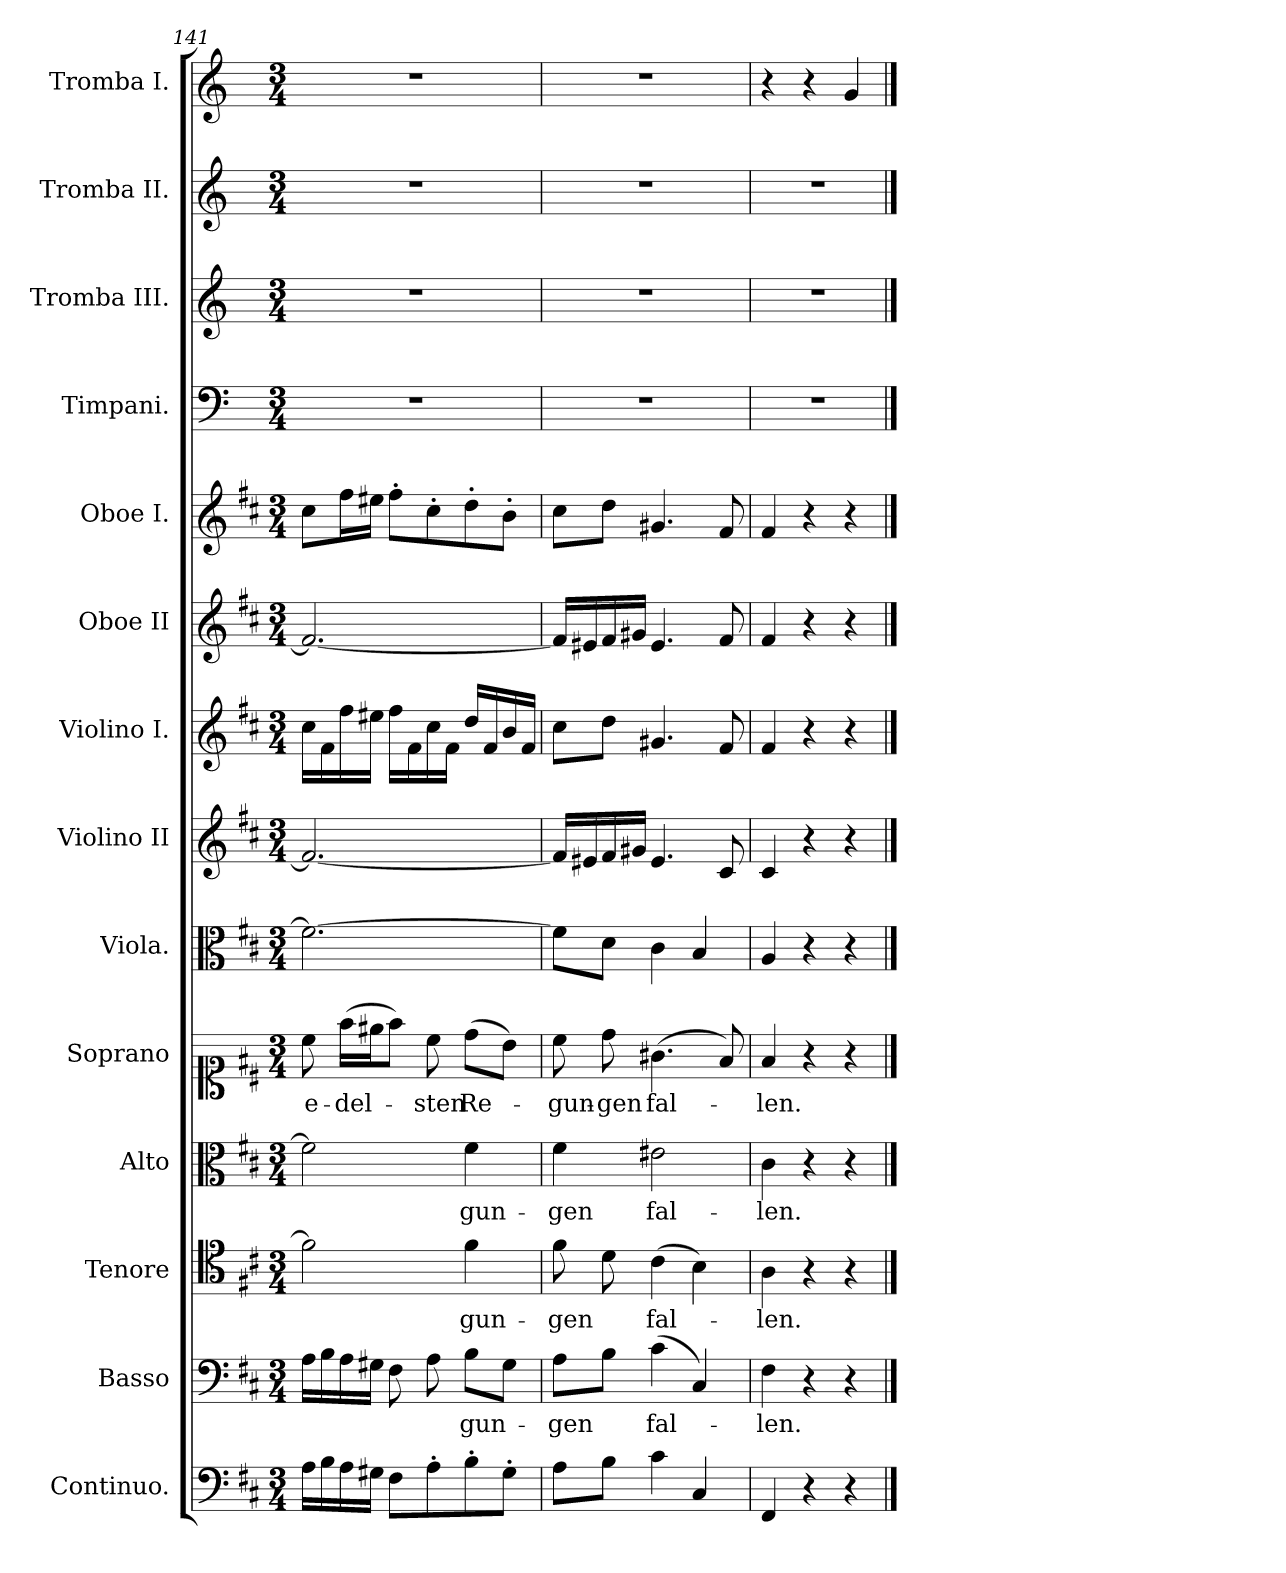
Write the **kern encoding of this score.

**kern	**kern	**text	**kern	**text	**kern	**text	**kern	**text	**kern	**kern	**kern	**kern	**kern	**kern	**kern	**kern	**kern
*part14	*part13	*part13	*part12	*part12	*part11	*part11	*part10	*part10	*part9	*part8	*part7	*part6	*part5	*part4	*part3	*part2	*part1
*staff14	*staff13	*staff13	*staff12	*staff12	*staff11	*staff11	*staff10	*staff10	*staff9	*staff8	*staff7	*staff6	*staff5	*staff4	*staff3	*staff2	*staff1
*I"Continuo.	*I"Basso	*	*I"Tenore	*	*I"Alto	*	*I"Soprano	*	*I"Viola.	*I"Violino II	*I"Violino I.	*I"Oboe II	*I"Oboe I.	*I"Timpani.	*I"Tromba III.	*I"Tromba II.	*I"Tromba I.
*	*	*	*	*	*	*	*	*	*I'Vla	*	*I'Vln	*I'Ob	*I'Ob	*I'Timp	*	*	*
!!LO:PB:g=z
*clefF4	*clefF4	*	*clefC4	*	*clefC3	*	*clefC1	*	*clefC3	*clefG2	*clefG2	*clefG2	*clefG2	*clefF4	*clefG2	*clefG2	*clefG2
*	*	*	*	*	*	*	*	*	*	*	*	*	*	*ITrd-1c-2	*ITrd-1c-2	*ITrd-1c-2	*ITrd-1c-2
*k[f#c#]	*k[f#c#]	*	*k[f#c#]	*	*k[f#c#]	*	*k[f#c#]	*	*k[f#c#]	*k[f#c#]	*k[f#c#]	*k[f#c#]	*k[f#c#]	*k[f#c#]	*k[f#c#]	*k[f#c#]	*k[f#c#]
*M3/4	*M3/4	*	*M3/4	*	*M3/4	*	*M3/4	*	*M3/4	*M3/4	*M3/4	*M3/4	*M3/4	*M3/4	*M3/4	*M3/4	*M3/4
=141	=141	=141	=141	=141	=141	=141	=141	=141	=141	=141	=141	=141	=141	=141	=141	=141	=141
!	!	!	!	!	!	!	!	!LO:LY:b	!	!	!	!	!	!	!	!	!
16A\LL	16A\LL	.	2f#\]	.	2f#\]	.	8cc#\	e-	2.f#\_	2.f#/_	16cc#\LL	2.f#/_	8cc#\L	2.r	2.r	2.r	2.r
16B\	16B\	.	.	.	.	.	.	.	.	.	16f#\	.	.	.	.	.	.
!	!	!	!	!	!	!	!	!LO:LY:b	!	!	!	!	!	!	!	!	!
16A\	16A\	.	.	.	.	.	(>16ff#\LL	-del-	.	.	16ff#\	.	16ff#\L	.	.	.	.
16G#X\JJ	16G#X\JJ	.	.	.	.	.	16ee#X\J	.	.	.	16ee#X\JJ	.	16ee#X\JJ	.	.	.	.
8F#\L	8F#\	.	.	.	.	.	8ff#\J)	.	.	.	16ff#\LL	.	8ff#'\L	.	.	.	.
.	.	.	.	.	.	.	.	.	.	.	16f#\	.	.	.	.	.	.
!	!	!	!	!	!	!	!	!LO:LY:b	!	!	!	!	!	!	!	!	!
8A'\	8A\	.	.	.	.	.	8cc#\	-sten	.	.	16cc#\	.	8cc#'\	.	.	.	.
.	.	.	.	.	.	.	.	.	.	.	16f#\JJ	.	.	.	.	.	.
!	!	!LO:LY:b	!	!LO:LY:b	!	!LO:LY:b	!	!LO:LY:b	!	!	!	!	!	!	!	!	!
8B'\	8B\L	-gun-	4f#\	-gun-	4f#\	-gun-	(>8dd\L	Re-	.	.	16dd/LL	.	8dd'\	.	.	.	.
.	.	.	.	.	.	.	.	.	.	.	16f#/	.	.	.	.	.	.
8G#'\J	8G#\J	.	.	.	.	.	8b\J)	.	.	.	16b/	.	8b'\J	.	.	.	.
.	.	.	.	.	.	.	.	.	.	.	16f#/JJ	.	.	.	.	.	.
=142	=142	=142	=142	=142	=142	=142	=142	=142	=142	=142	=142	=142	=142	=142	=142	=142	=142
!	!	!LO:LY:b	!	!LO:LY:b	!	!LO:LY:b	!	!LO:LY:b	!	!	!	!	!	!	!	!	!
8A\L	8A\L	-gen	8f#\	-gen	4f#\	-gen	8cc#\	-gun-	8f#\L]	16f#/LL]	8cc#\L	16f#/LL]	8cc#\L	2.r	2.r	2.r	2.r
.	.	.	.	.	.	.	.	.	.	16e#X/	.	16e#X/	.	.	.	.	.
!	!	!	!	!	!	!	!	!LO:LY:b	!	!	!	!	!	!	!	!	!
8B\J	8B\J	.	8d\	.	.	.	8dd\	-gen	8d\J	16f#/	8dd\J	16f#/	8dd\J	.	.	.	.
.	.	.	.	.	.	.	.	.	.	16g#X/JJ	.	16g#X/JJ	.	.	.	.	.
!	!	!LO:LY:b	!	!LO:LY:b	!	!LO:LY:b	!	!LO:LY:b	!	!	!	!	!	!	!	!	!
4c#\	(>4c#\	fal-	(>4c#\	fal-	2e#X\	fal-	(>4.g#X\	fal-	4c#\	4.e#/	4.g#X/	4.e#/	4.g#X/	.	.	.	.
4C#/	4C#/)	.	4B\)	.	.	.	.	.	4B/	.	.	.	.	.	.	.	.
.	.	.	.	.	.	.	8f#/)	.	.	8c#/	8f#/	8f#/	8f#/	.	.	.	.
=143	=143	=143	=143	=143	=143	=143	=143	=143	=143	=143	=143	=143	=143	=143	=143	=143	=143
!	!	!LO:LY:b	!	!LO:LY:b	!	!LO:LY:b	!	!LO:LY:b	!	!	!	!	!	!	!	!	!
4FF#/	4F#\	-len.	4A\	-len.	4c#\	-len.	4f#/	-len.	4A/	4c#/	4f#/	4f#/	4f#/	2.r	2.r	2.r	4r
4r	4r	.	4r	.	4r	.	4r	.	4r	4r	4r	4r	4r	.	.	.	4r
4r	4r	.	4r	.	4r	.	4r	.	4r	4r	4r	4r	4r	.	.	.	4a/
==	==	==	==	==	==	==	==	==	==	==	==	==	==	==	==	==	==
*-	*-	*-	*-	*-	*-	*-	*-	*-	*-	*-	*-	*-	*-	*-	*-	*-	*-
